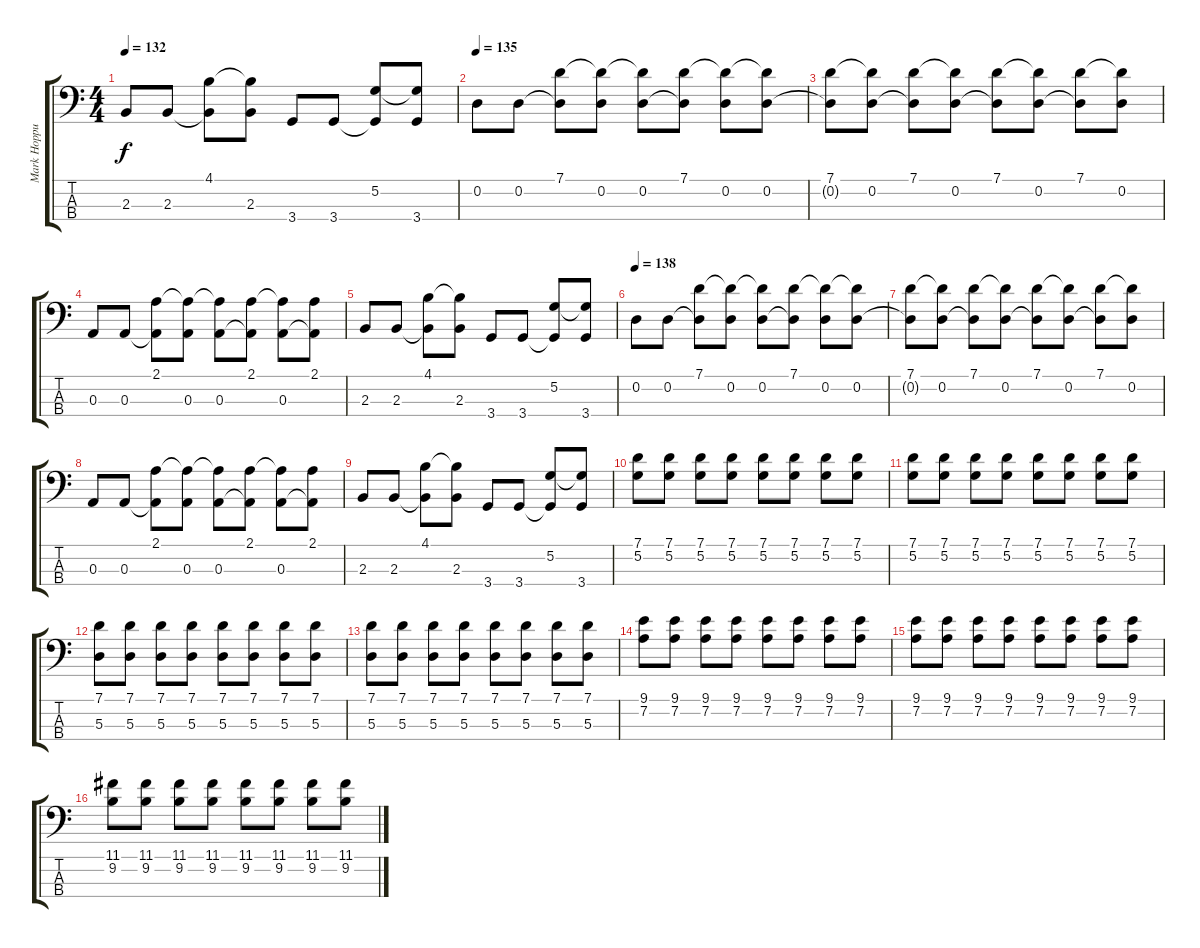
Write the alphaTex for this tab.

\track ("Mark Hoppus" "Mark Hoppu") {instrument electricbasspick}
\staff {score tabs}
\tuning (G2 D2 A1 E1) {hide}
\ts (4 4)
\tempo 132
\clef f4
\ks c
2.3.8{dy f} 2.3.8 (4.1 2.3{t}).8 (4.1{t} 2.3).8 3.4.8 3.4.8 (5.2 3.4{t}).8 (5.2{t} 3.4).8 |
\tempo 135
0.2.8 0.2.8 (7.1 0.2{t}).8 (7.1{t} 0.2).8 (7.1{t} 0.2).8 (7.1 0.2{t}).8 (7.1{t} 0.2).8 (7.1{t} 0.2).8 |
(7.1 0.2{t}).8 (7.1{t} 0.2).8 (7.1 0.2{t}).8 (7.1{t} 0.2).8 (7.1 0.2{t}).8 (7.1{t} 0.2).8 (7.1 0.2{t}).8 (7.1{t} 0.2).8 |
0.3.8 0.3.8 (2.1 0.3{t}).8 (2.1{t} 0.3).8 (2.1{t} 0.3).8 (2.1 0.3{t}).8 (2.1{t} 0.3).8 (2.1 0.3{t}).8 |
2.3.8 2.3.8 (4.1 2.3{t}).8 (4.1{t} 2.3).8 3.4.8 3.4.8 (5.2 3.4{t}).8 (5.2{t} 3.4).8 |
\tempo 138
0.2.8 0.2.8 (7.1 0.2{t}).8 (7.1{t} 0.2).8 (7.1{t} 0.2).8 (7.1 0.2{t}).8 (7.1{t} 0.2).8 (7.1{t} 0.2).8 |
(7.1 0.2{t}).8 (7.1{t} 0.2).8 (7.1 0.2{t}).8 (7.1{t} 0.2).8 (7.1 0.2{t}).8 (7.1{t} 0.2).8 (7.1 0.2{t}).8 (7.1{t} 0.2).8 |
0.3.8 0.3.8 (2.1 0.3{t}).8 (2.1{t} 0.3).8 (2.1{t} 0.3).8 (2.1 0.3{t}).8 (2.1{t} 0.3).8 (2.1 0.3{t}).8 |
2.3.8 2.3.8 (4.1 2.3{t}).8 (4.1{t} 2.3).8 3.4.8 3.4.8 (5.2 3.4{t}).8 (5.2{t} 3.4).8 |
(7.1 5.2).8 (7.1 5.2).8 (7.1 5.2).8 (7.1 5.2).8 (7.1 5.2).8 (7.1 5.2).8 (7.1 5.2).8 (7.1 5.2).8 |
(7.1 5.2).8 (7.1 5.2).8 (7.1 5.2).8 (7.1 5.2).8 (7.1 5.2).8 (7.1 5.2).8 (7.1 5.2).8 (7.1 5.2).8 |
(7.1 5.3).8 (7.1 5.3).8 (7.1 5.3).8 (7.1 5.3).8 (7.1 5.3).8 (7.1 5.3).8 (7.1 5.3).8 (7.1 5.3).8 |
(7.1 5.3).8 (7.1 5.3).8 (7.1 5.3).8 (7.1 5.3).8 (7.1 5.3).8 (7.1 5.3).8 (7.1 5.3).8 (7.1 5.3).8 |
(9.1 7.2).8 (9.1 7.2).8 (9.1 7.2).8 (9.1 7.2).8 (9.1 7.2).8 (9.1 7.2).8 (9.1 7.2).8 (9.1 7.2).8 |
(9.1 7.2).8 (9.1 7.2).8 (9.1 7.2).8 (9.1 7.2).8 (9.1 7.2).8 (9.1 7.2).8 (9.1 7.2).8 (9.1 7.2).8 |
(11.1 9.2).8 (11.1 9.2).8 (11.1 9.2).8 (11.1 9.2).8 (11.1 9.2).8 (11.1 9.2).8 (11.1 9.2).8 (11.1 9.2).8
